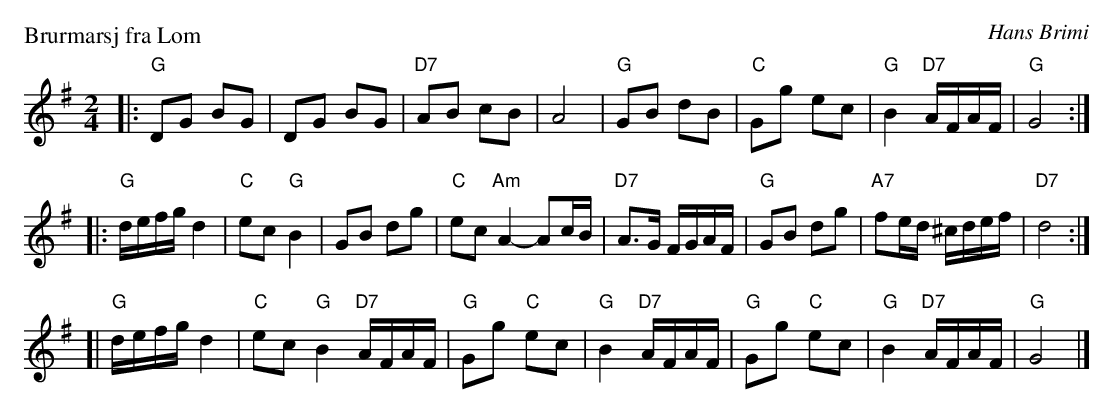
X:1
P: Brurmarsj fra Lom
O: Hans Brimi
M: 2/4
L: 1/16
K: G
|: "G"D2G2   B2G2 |    D2G2    B2G2 | "D7"A2B2    c2B2 | A8 \
|  "G"G2B2   d2B2 | "C"G2g2    e2c2 |  "G"B4  "D7"AFAF | "G"G8 :|
|: "G"defg   d4   | "C"e2c2 "G"B4   |     G2B2    d2g2 | "C"e2c2 "Am"A4- A2cB \
| "D7"A3G    FGAF | "G"G2B2    d2g2 | "A7"f2ed   ^cdef | "D7"d8 :|
[| "G"defg   d4   | "C"e2c2 "G"B4 "D7"AFAF | "G"G2g2 "C"e2c2 \
|  "G"B4 "D7"AFAF | "G"G2g2 "C"e2c2 |  "G"B4  "D7"AFAF | "G"G8 |]
